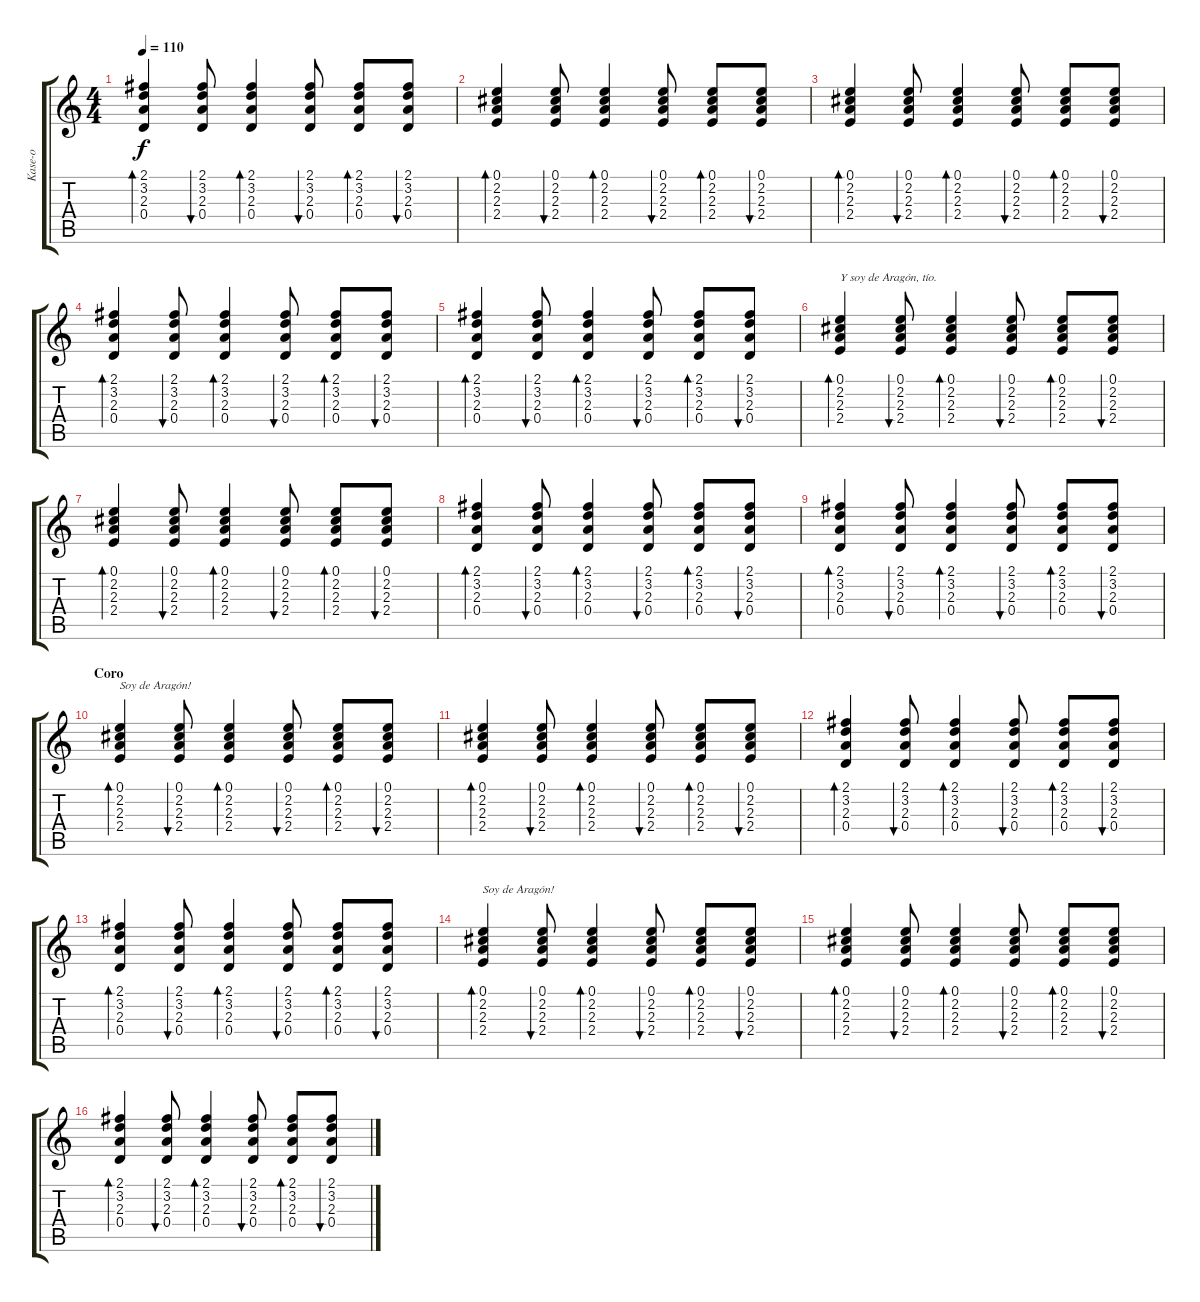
\track ("Kase-o" "Kase-o") {instrument acousticguitarnylon}
\staff {score tabs}
\tuning (E4 B3 G3 D3 A2 E2) {hide}
\ts (4 4)
\tempo 110
\clef g2
\ks c
(2.1 3.2 2.3 0.4).4{bd 60 dy f} (2.1 3.2 2.3 0.4).8{bu 60} (2.1 3.2 2.3 0.4).4{bd 60} (2.1 3.2 2.3 0.4).8{bu 60} (2.1 3.2 2.3 0.4).8{bd 60} (2.1 3.2 2.3 0.4).8{bu 60} |
(0.1 2.2 2.3 2.4).4{bd 60} (0.1 2.2 2.3 2.4).8{bu 60} (0.1 2.2 2.3 2.4).4{bd 60} (0.1 2.2 2.3 2.4).8{bu 60} (0.1 2.2 2.3 2.4).8{bd 60} (0.1 2.2 2.3 2.4).8{bu 60} |
(0.1 2.2 2.3 2.4).4{bd 60} (0.1 2.2 2.3 2.4).8{bu 60} (0.1 2.2 2.3 2.4).4{bd 60} (0.1 2.2 2.3 2.4).8{bu 60} (0.1 2.2 2.3 2.4).8{bd 60} (0.1 2.2 2.3 2.4).8{bu 60} |
(2.1 3.2 2.3 0.4).4{bd 60} (2.1 3.2 2.3 0.4).8{bu 60} (2.1 3.2 2.3 0.4).4{bd 60} (2.1 3.2 2.3 0.4).8{bu 60} (2.1 3.2 2.3 0.4).8{bd 60} (2.1 3.2 2.3 0.4).8{bu 60} |
(2.1 3.2 2.3 0.4).4{bd 60} (2.1 3.2 2.3 0.4).8{bu 60} (2.1 3.2 2.3 0.4).4{bd 60} (2.1 3.2 2.3 0.4).8{bu 60} (2.1 3.2 2.3 0.4).8{bd 60} (2.1 3.2 2.3 0.4).8{bu 60} |
(0.1 2.2 2.3 2.4).4{bd 60 txt "Y soy de Aragón, tío. "} (0.1 2.2 2.3 2.4).8{bu 60} (0.1 2.2 2.3 2.4).4{bd 60} (0.1 2.2 2.3 2.4).8{bu 60} (0.1 2.2 2.3 2.4).8{bd 60} (0.1 2.2 2.3 2.4).8{bu 60} |
(0.1 2.2 2.3 2.4).4{bd 60} (0.1 2.2 2.3 2.4).8{bu 60} (0.1 2.2 2.3 2.4).4{bd 60} (0.1 2.2 2.3 2.4).8{bu 60} (0.1 2.2 2.3 2.4).8{bd 60} (0.1 2.2 2.3 2.4).8{bu 60} |
(2.1 3.2 2.3 0.4).4{bd 60} (2.1 3.2 2.3 0.4).8{bu 60} (2.1 3.2 2.3 0.4).4{bd 60} (2.1 3.2 2.3 0.4).8{bu 60} (2.1 3.2 2.3 0.4).8{bd 60} (2.1 3.2 2.3 0.4).8{bu 60} |
(2.1 3.2 2.3 0.4).4{bd 60} (2.1 3.2 2.3 0.4).8{bu 60} (2.1 3.2 2.3 0.4).4{bd 60} (2.1 3.2 2.3 0.4).8{bu 60} (2.1 3.2 2.3 0.4).8{bd 60} (2.1 3.2 2.3 0.4).8{bu 60} |
\section ("" "Coro")
(0.1 2.2 2.3 2.4).4{bd 60 txt "Soy de Aragón!"} (0.1 2.2 2.3 2.4).8{bu 60} (0.1 2.2 2.3 2.4).4{bd 60} (0.1 2.2 2.3 2.4).8{bu 60} (0.1 2.2 2.3 2.4).8{bd 60} (0.1 2.2 2.3 2.4).8{bu 60} |
(0.1 2.2 2.3 2.4).4{bd 60} (0.1 2.2 2.3 2.4).8{bu 60} (0.1 2.2 2.3 2.4).4{bd 60} (0.1 2.2 2.3 2.4).8{bu 60} (0.1 2.2 2.3 2.4).8{bd 60} (0.1 2.2 2.3 2.4).8{bu 60} |
(2.1 3.2 2.3 0.4).4{bd 60} (2.1 3.2 2.3 0.4).8{bu 60} (2.1 3.2 2.3 0.4).4{bd 60} (2.1 3.2 2.3 0.4).8{bu 60} (2.1 3.2 2.3 0.4).8{bd 60} (2.1 3.2 2.3 0.4).8{bu 60} |
(2.1 3.2 2.3 0.4).4{bd 60} (2.1 3.2 2.3 0.4).8{bu 60} (2.1 3.2 2.3 0.4).4{bd 60} (2.1 3.2 2.3 0.4).8{bu 60} (2.1 3.2 2.3 0.4).8{bd 60} (2.1 3.2 2.3 0.4).8{bu 60} |
(0.1 2.2 2.3 2.4).4{bd 60 txt "Soy de Aragón!"} (0.1 2.2 2.3 2.4).8{bu 60} (0.1 2.2 2.3 2.4).4{bd 60} (0.1 2.2 2.3 2.4).8{bu 60} (0.1 2.2 2.3 2.4).8{bd 60} (0.1 2.2 2.3 2.4).8{bu 60} |
(0.1 2.2 2.3 2.4).4{bd 60} (0.1 2.2 2.3 2.4).8{bu 60} (0.1 2.2 2.3 2.4).4{bd 60} (0.1 2.2 2.3 2.4).8{bu 60} (0.1 2.2 2.3 2.4).8{bd 60} (0.1 2.2 2.3 2.4).8{bu 60} |
(2.1 3.2 2.3 0.4).4{bd 60} (2.1 3.2 2.3 0.4).8{bu 60} (2.1 3.2 2.3 0.4).4{bd 60} (2.1 3.2 2.3 0.4).8{bu 60} (2.1 3.2 2.3 0.4).8{bd 60} (2.1 3.2 2.3 0.4).8{bu 60}
